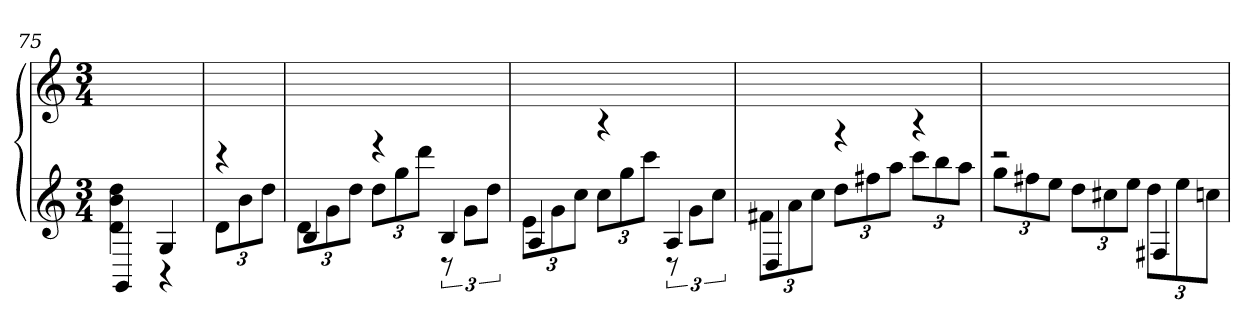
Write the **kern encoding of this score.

**kern	**kern
*part1	*part1
*staff2	*staff1
*clefG2	*clefG2
*k[]	*k[]
*M3/4	*M3/4
=75	=75
*^	*
4GG	4d 4b 4dd	2ryy
4G	4r	.
=	=	=
4r	12dL	4ryy
.	12b	.
.	12ddJ	.
=76	=76	=76
4B	12dL	2.ryy
.	12g	.
.	12ddJ	.
4r	12ddL	.
.	12gg	.
.	12dddJ	.
4B	12r	.
.	12gL	.
.	12ddJ	.
=77	=77	=77
4A	12eL	2.ryy
.	12g	.
.	12ccJ	.
4r	12ccL	.
.	12gg	.
.	12cccJ	.
4A	12r	.
.	12gL	.
.	12ccJ	.
=78	=78	=78
4D	12f#XL	2.ryy
.	12a	.
.	12ccJ	.
4r	12ddL	.
.	12ff#X	.
.	12aaJ	.
4r	12cccL	.
.	12bb	.
.	12aaJ	.
=79	=79	=79
2r	12ggL	2.ryy
.	12ff#X	.
.	12eeJ	.
.	12ddL	.
.	12cc#X	.
.	12eeJ	.
4F#X	12ddL	.
.	12ee	.
.	12ccnJ	.
*v	*v	*
=	=
*-	*-
